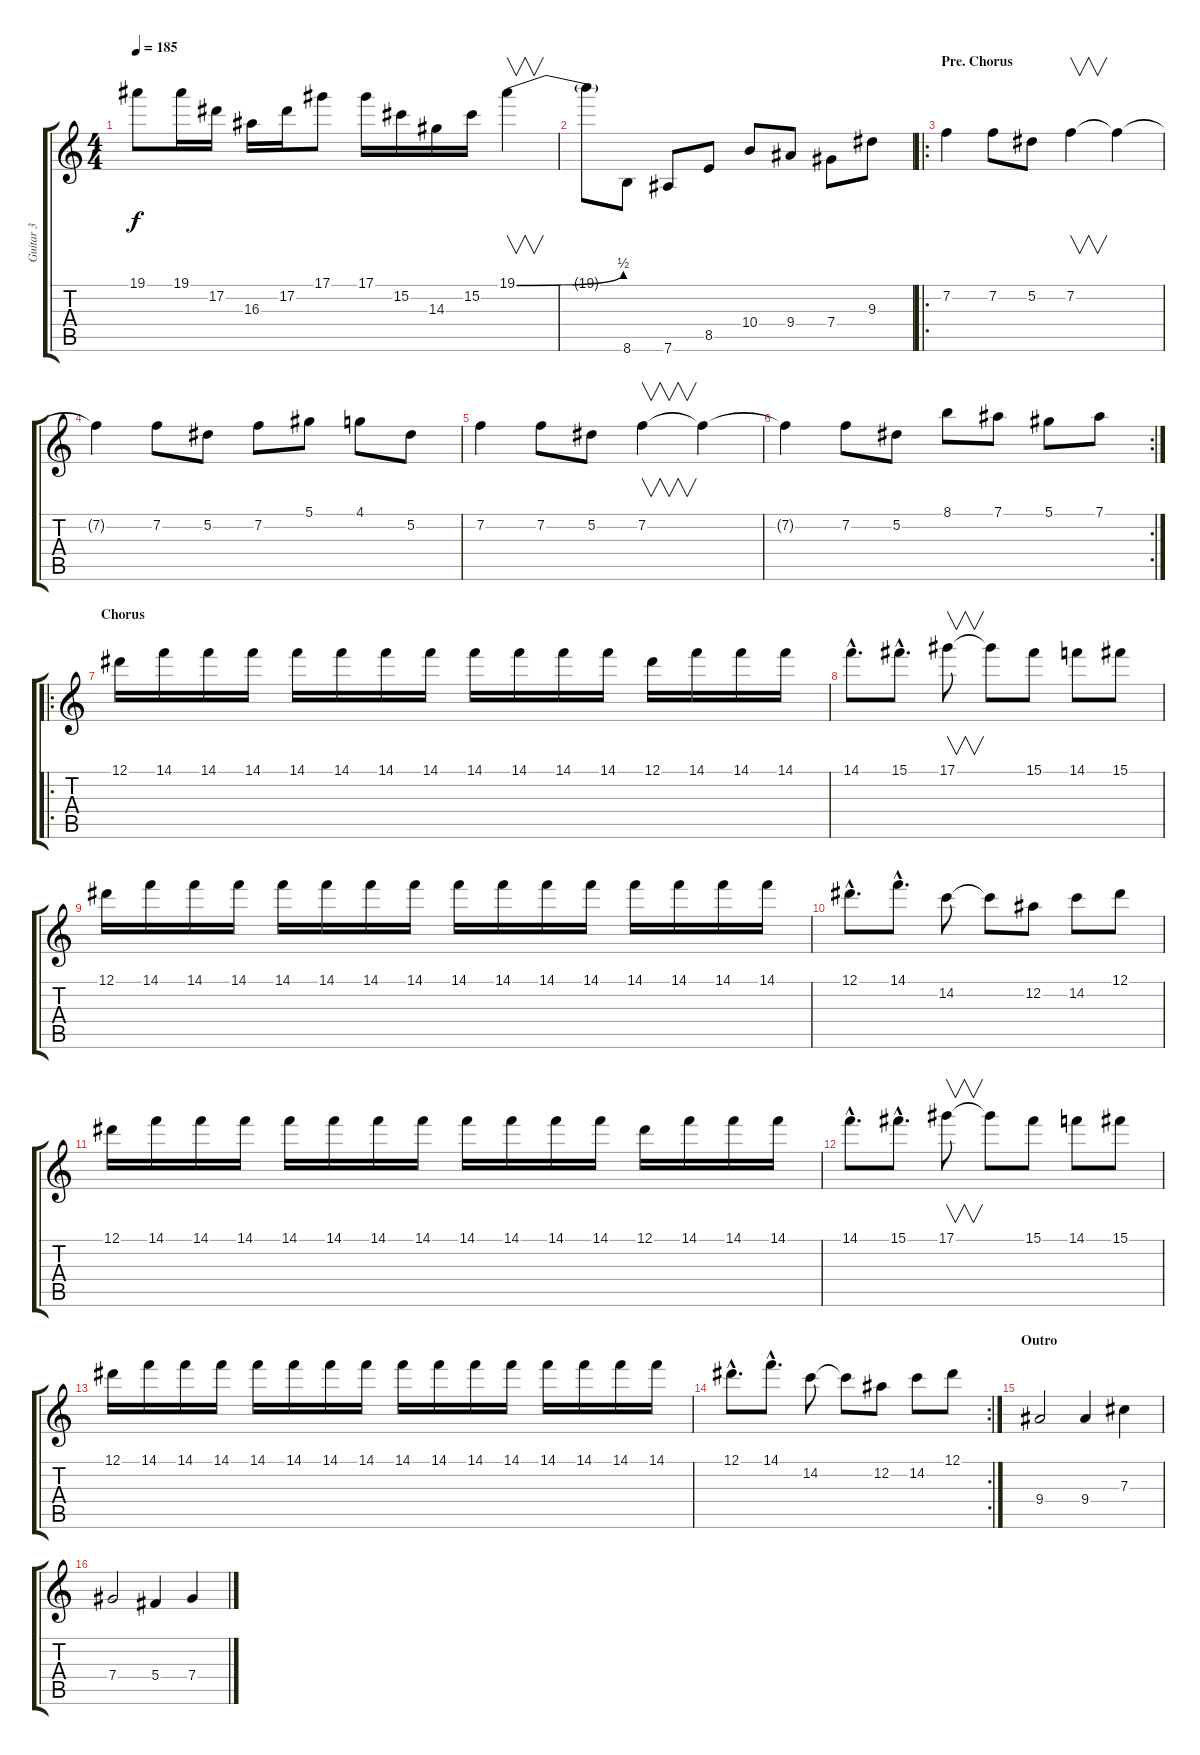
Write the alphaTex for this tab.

\track ("Guitar 3" "Guitar 3") {instrument distortionguitar}
\staff {score tabs}
\tuning (Eb4 Bb3 Gb3 Db3 Ab2 Eb2) {hide}
\ts (4 4)
\tempo 185
\clef g2
\ks c
19.1.8{dy f} 19.1.16 17.2.16 16.3.16 17.2.16 17.1.8 17.1.16 15.2.16 14.3.16 15.2.16 19.1{be (bend 0 0 60 2)}.4{v} |
19.1{t}.8 8.6.8 7.6.8 8.5.8 10.4.8 9.4.8 7.4.8 9.3.8 |
\ro
\section ("" "Pre. Chorus")
7.2.4 7.2.8 5.2.8 7.2.4{v} 7.2{t}.4 |
7.2{t}.4 7.2.8 5.2.8 7.2.8 5.1.8 4.1.8 5.2.8 |
7.2.4 7.2.8 5.2.8 7.2.4{v} 7.2{t}.4 |
\rc 2
7.2{t}.4 7.2.8 5.2.8 8.1.8 7.1.8 5.1.8 7.1.8 |
\ro
\section ("" "Chorus")
12.1.16 14.1.16 14.1.16 14.1.16 14.1.16 14.1.16 14.1.16 14.1.16 14.1.16 14.1.16 14.1.16 14.1.16 12.1.16 14.1.16 14.1.16 14.1.16 |
14.1{hac}.8{d} 15.1{hac}.8{d} 17.1.8{v} 17.1{t}.8 15.1.8 14.1.8 15.1.8 |
12.1.16 14.1.16 14.1.16 14.1.16 14.1.16 14.1.16 14.1.16 14.1.16 14.1.16 14.1.16 14.1.16 14.1.16 14.1.16 14.1.16 14.1.16 14.1.16 |
12.1{hac}.8{d} 14.1{hac}.8{d} 14.2.8 14.2{t}.8 12.2.8 14.2.8 12.1.8 |
12.1.16 14.1.16 14.1.16 14.1.16 14.1.16 14.1.16 14.1.16 14.1.16 14.1.16 14.1.16 14.1.16 14.1.16 12.1.16 14.1.16 14.1.16 14.1.16 |
14.1{hac}.8{d} 15.1{hac}.8{d} 17.1.8{v} 17.1{t}.8 15.1.8 14.1.8 15.1.8 |
12.1.16 14.1.16 14.1.16 14.1.16 14.1.16 14.1.16 14.1.16 14.1.16 14.1.16 14.1.16 14.1.16 14.1.16 14.1.16 14.1.16 14.1.16 14.1.16 |
\rc 2
12.1{hac}.8{d} 14.1{hac}.8{d} 14.2.8 14.2{t}.8 12.2.8 14.2.8 12.1.8 |
\section ("" "Outro")
9.4.2 9.4.4 7.3.4 |
7.4.2 5.4.4 7.4.4
